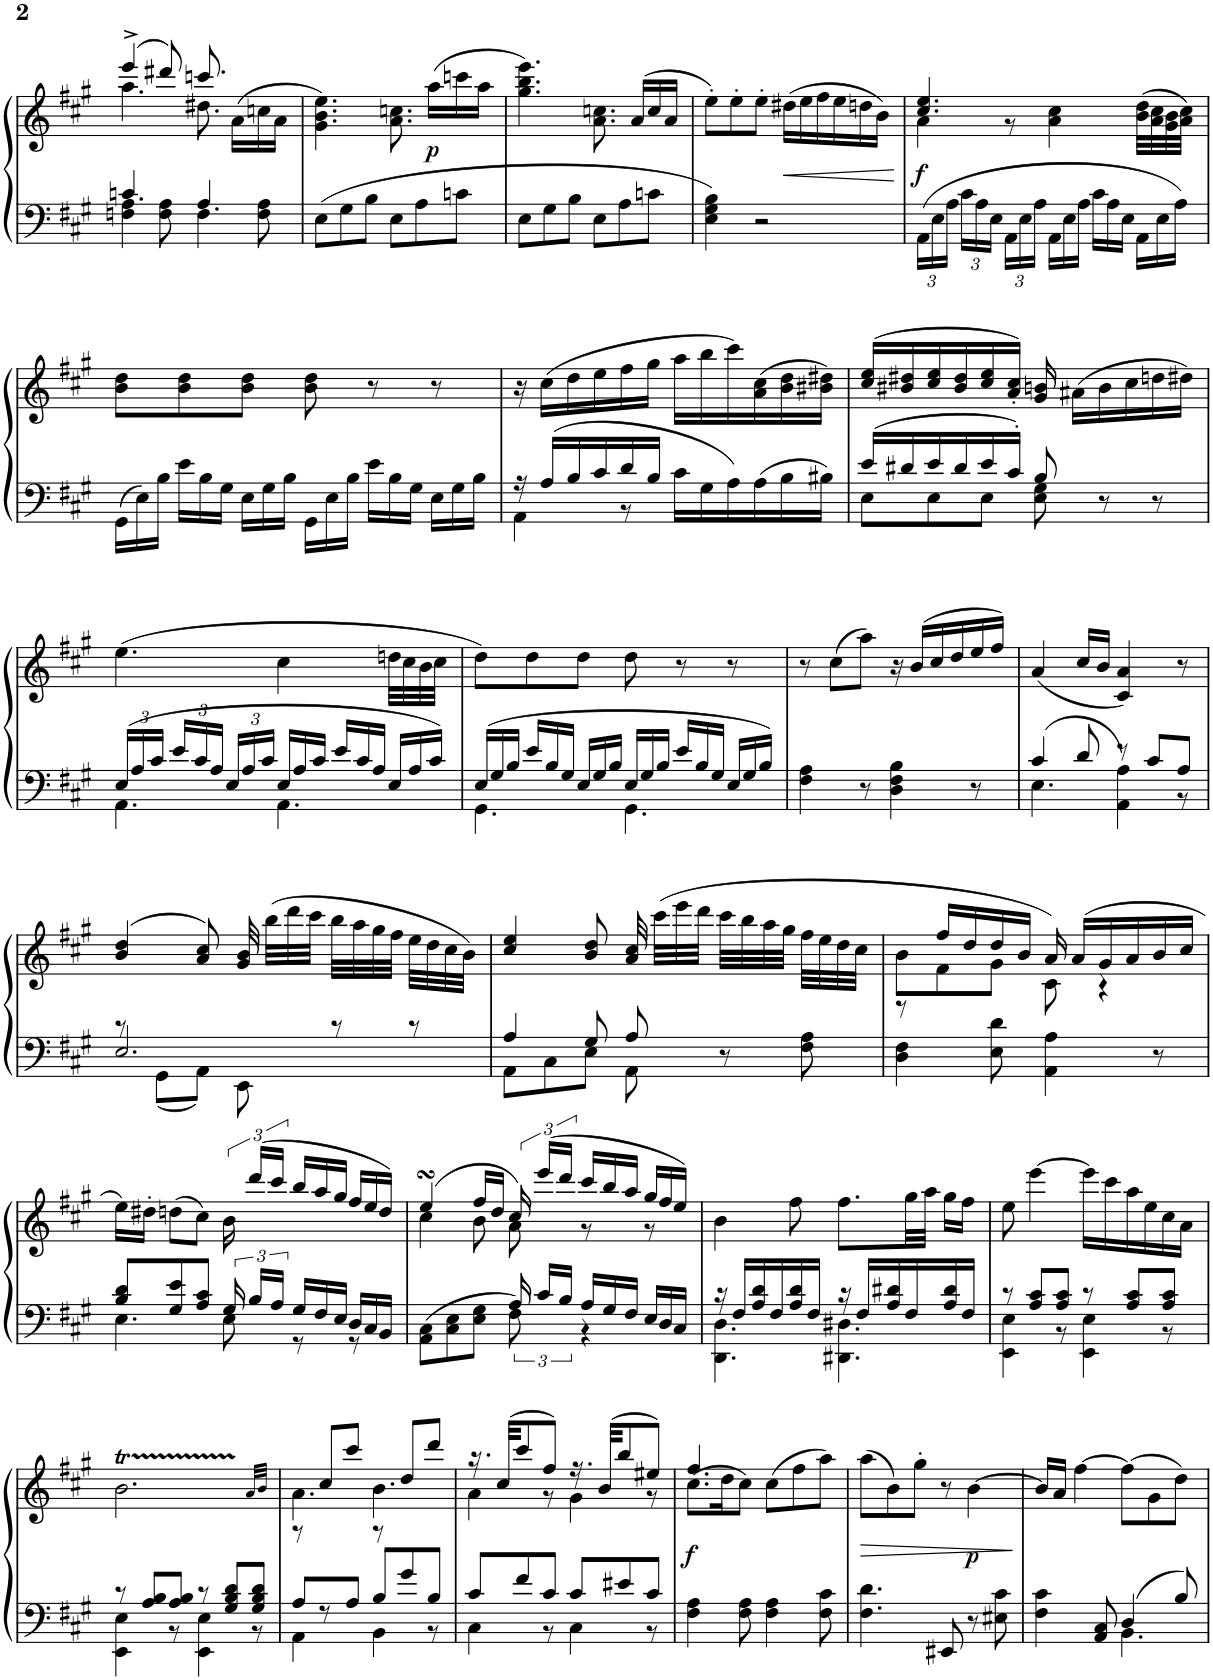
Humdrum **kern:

**kern	**kern	**dynam
*part1	*part1	*part1
*staff2	*staff1	*staff1/2
*I"Piano	*	*
*I'Pno	*	*
!!LO:PB:g=z
*clefF4	*clefG2	*
*k[f#c#g#]	*k[f#c#g#]	*
*M6/8	*M6/8	*
=31	=31	=31
*^	*^	*
4Fn\ 4A\	4.cn/	(>4eee^/	4.aa\	.
8F\ 8A\	.	8ddd#X/)	.	.
4F\	4.A/	8.cccn/	8.dd#X\	.
.	.	(>16a\LL	8.ryy	.
8F\ 8A\	.	16ccn\	.	.
.	.	16a\JJ	.	.
*v	*v	*	*	*
*	*v	*v	*
=32	=32	=32
8E\L	4.g#\ 4.b\ 4.ee\)	.
8G#\	.	.
8B\J	.	.
8E\L	8.a\ 8.ccn\	.
8A\	.	.
!	!	!LO:DY:b
.	(16aa\LL	p
8cn\J	16cccn\	.
.	16aa\JJ	.
=33	=33	=33
8E\L	4.gg#\ 4.bb\ 4.eee\)	.
8G#\	.	.
8B\J	.	.
8E\L	8.a\ 8.ccn\	.
8A\	.	.
.	(>16a/LL	.
8cn\J	16cc/	.
.	16a/JJ	.
=34	=34	=34
4E\ 4G#\ 4B\	8ee'\L)	.
.	8ee'\	.
2r	8ee'\J	.
!	!	!LO:HP:b
.	(16dd#X\LL	<
.	16ee\	.
.	16ff#\	.
.	16ee\	.
.	16ddn\	.
.	16b\JJ)	.
.	.	[
=35	=35	=35
*Xbrackettup	*	*
*	*^	*
!	!	!	!LO:DY:a=2
24AA\LL	4.cc#/ 4.ee/	4a\	f
24E\	.	.	.
24A\JJ	.	.	.
24c#\LL	.	.	.
24A\	.	.	.
24E\JJ	.	.	.
24AA\LL	.	8r	.
24E\	.	.	.
24A\JJ	.	.	.
24AA\LL	4a\ 4cc#\	4.ryy	.
24E\	.	.	.
24A\JJ	.	.	.
24c#\LL	.	.	.
24A\	.	.	.
24E\JJ	.	.	.
24AA\LL	(32b\ 32dd\LLL	.	.
.	32a\ 32cc#\	.	.
24E\	.	.	.
.	32g#\ 32b\	.	.
24A\JJ	.	.	.
.	32a\ 32cc#\JJJ)	.	.
*	*v	*v	*
!!LO:LB:g=z
=36	=36	=36
24GG#\LL	8b\ 8dd\L	.
24E\	.	.
24B\JJ	.	.
24e\LL	8b\ 8dd\	.
24B\	.	.
24G#\JJ	.	.
24E\LL	8b\ 8dd\J	.
24G#\	.	.
24B\JJ	.	.
24GG#\LL	8b\ 8dd\	.
24E\	.	.
24B\JJ	.	.
24e\LL	8r	.
24B\	.	.
24G#\JJ	.	.
24E\LL	8r	.
24G#\	.	.
24B\JJ	.	.
=37	=37	=37
*^	*	*
16r	4AA\	16r	.
16A/LL	.	(16cc#\LL	.
16B/	.	16dd\	.
16c#/	.	16ee\	.
16d/	8r	16ff#\	.
16B/JJ	.	16gg#\JJ	.
16c#\LL	4.ryy	16aa\LL	.
16G#\	.	16bb\	.
16A\	.	16ccc#\)	.
16A\	.	(16a\ 16cc#\	.
16B\	.	16b\ 16dd\	.
16B#X\JJ	.	16b#X\ 16dd#X\JJ)	.
=38	=38	=38	=38
16e/LL	8E\L	(>16cc#/ 16ee/LL	.
16d#X/	.	16b#X/ 16dd#X/	.
16e/	8E\	16cc#/ 16ee/	.
16d#/	.	16b#/ 16dd#/	.
16e/	8E\J	16cc#/ 16ee/	.
16c#'/JJ	.	16a/' 16cc#/'JJ)	.
8B/	8E\ 8G#\	16g#/ 16bn/	.
.	.	(16a#X\LL	.
8r	4ryy	16b\	.
.	.	16cc#\	.
8r	.	16ddn\	.
.	.	16dd#X\JJ)	.
!!LO:LB:g=z
=39	=39	=39	=39
24E/LL	4.AA\	(4.ee\	.
24A/	.	.	.
24c#/JJ	.	.	.
24e/LL	.	.	.
24c#/	.	.	.
24A/JJ	.	.	.
24E/LL	.	.	.
24A/	.	.	.
24c#/JJ	.	.	.
24E/LL	4.AA\	4cc#\	.
24A/	.	.	.
24c#/JJ	.	.	.
24e/LL	.	.	.
24c#/	.	.	.
24A/JJ	.	.	.
24E/LL	.	32ddn\LLL	.
.	.	32cc#\	.
24A/	.	.	.
.	.	32b\	.
24c#/JJ	.	.	.
.	.	32cc#\JJJ	.
=40	=40	=40	=40
24E/LL	4.GG#\	8dd\L)	.
24G#/	.	.	.
24B/JJ	.	.	.
24e/LL	.	8dd\	.
24B/	.	.	.
24G#/JJ	.	.	.
24E/LL	.	8dd\J	.
24G#/	.	.	.
24B/JJ	.	.	.
24E/LL	4.GG#\	8dd\	.
24G#/	.	.	.
24B/JJ	.	.	.
24e/LL	.	8r	.
24B/	.	.	.
24G#/JJ	.	.	.
24E/LL	.	8r	.
24G#/	.	.	.
24B/JJ	.	.	.
*v	*v	*	*
=41	=41	=41
4F#\ 4A\	8r	.
.	(8cc#\L	.
8r	8aa\J)	.
4D\ 4F#\ 4B\	16r	.
.	(>16b/LL	.
.	16cc#/	.
.	16dd/	.
8r	16ee/	.
.	16ff#/JJ)	.
=42	=42	=42
*^	*	*
4c#/	4.E\	(4a/	.
8d/	.	16cc#/LL	.
.	.	16b/JJ	.
8r	4AA\ 4A\	4c#/ 4a/)	.
8c#/L	.	.	.
8A/J	8r	8r	.
!!LO:LB:g=z
=43	=43	=43	=43
8r	2.E/	(>4b/ 4dd/	.
8GG#\L	.	.	.
8AA\J	.	8a/ 8cc#/)	.
8EE\	.	32g#/ 32b/	.
.	.	(32bb\LLL	.
.	.	32ddd\	.
.	.	32ccc#\JJJ	.
8r	.	32bb\LLL	.
.	.	32aa\	.
.	.	32gg#\	.
.	.	32ff#\JJJ	.
8r	.	32ee\LLL	.
.	.	32dd\	.
.	.	32cc#\	.
.	.	32b\JJJ)	.
=44	=44	=44	=44
4A/	8AA\L	4cc#/ 4ee/	.
.	8C#\	.	.
8G#/	8E\J	8b/ 8dd/	.
8A/	8AA\	32a/ 32cc#/	.
.	.	(32ccc#\LLL	.
.	.	32eee\	.
.	.	32ddd\JJJ	.
8r	4ryy	32ccc#\LLL	.
.	.	32bb\	.
.	.	32aa\	.
.	.	32gg#\JJJ	.
8F#\ 8A\	.	32ff#\LLL	.
.	.	32ee\	.
.	.	32dd\	.
.	.	32cc#\JJJ	.
*v	*v	*	*
=45	=45	=45
*	*^	*
4D\ 4F#\	8b\L	8r	.
.	8f#\	16ff#/LL	.
.	.	16dd/	.
8E\ 8d\	8g#\J	16dd/	.
.	.	16b/JJ	.
4AA\ 4A\	16a/)	8c#\	.
.	(>16a/LL	.	.
.	16g#/	4r	.
.	16a/	.	.
8r	16b/	.	.
.	16cc#/JJ	.	.
*	*v	*v	*
!!LO:LB:g=z
=46	=46	=46
*^	*	*
8B/ 8d/L	4.E\	16ee\LL)	.
.	.	16dd#X'\JJ	.
8G#/ 8e/	.	(8ddn\L	.
8A/ 8c#/J	.	8cc#\J)	.
*brackettup	*	*	*
24G#/	8E\	24b\	.
24B/LL	.	(>24ddd/LL	.
24A/JJ	.	24ccc#/JJ	.
*	*	*Xbrackettup	*
24G#/LL	8r	24bb/LL	.
24F#/	.	24aa/	.
24E/JJ	.	24gg#/JJ	.
24D/LL	8r	24ff#/LL	.
24C#/	.	24ee/	.
24BB/JJ	.	24dd/JJ)	.
=47	=47	=47	=47
*	*	*^	*
8AA\ 8C#\L	4.ryy	(4eesSSS/	4cc#\	.
8C#\ 8E\	.	.	.	.
8E\ 8G#\J	.	16ff#/LL	8b\	.
.	.	16dd/JJ	.	.
*	*	*brackettup	*	*
24A/	8F#\	24cc#/)	8a\	.
24c#/LL	.	(24eee/LL	.	.
24B/JJ	.	24ddd/JJ	.	.
*	*	*Xbrackettup	*	*
24A/LL	4r	24ccc#/LL	8r	.
24G#/	.	24bb/	.	.
24F#/JJ	.	24aa/JJ	.	.
24E/LL	.	24gg#/LL	8r	.
24D/	.	24ff#/	.	.
24C#/JJ	.	24ee/JJ)	.	.
*	*	*v	*v	*
=48	=48	=48	=48
16r	4.DD\ 4.D\	4b\	.
16F#/LL	.	.	.
16A/ 16d/	.	.	.
16F#/	.	.	.
16A/ 16d/	.	8ff#\	.
16F#/JJ	.	.	.
16r	4.DD#X\ 4.D#X\	8.ff#\L	.
16F#/LL	.	.	.
16A/ 16d#X/	.	.	.
16F#/	.	32gg#\LL	.
.	.	32aa\JJJ	.
16A/ 16d#/	.	16gg#\LL	.
16F#/JJ	.	16ff#\JJ	.
=49	=49	=49	=49
8r	4EE\ 4E\	8ee\	.
8A/ 8c#/L	.	[4eee\	.
8A/ 8c#/J	8r	.	.
8r	4EE\ 4E\	16eee\LL]	.
.	.	16ccc#\	.
8A/ 8c#/L	.	16aa\	.
.	.	16ee\	.
8A/ 8c#/J	8r	16cc#\	.
.	.	16a\JJ	.
!!LO:LB:g=z
=50	=50	=50	=50
8r	4EE\ 4E\	2.bT\	.
8A/ 8B/L	.	.	.
8A/ 8B/J	8r	.	.
8r	4EE\ 4E\	.	.
8G#/ 8B/ 8d/L	.	.	.
8G#/ 8B/ 8d/J	8r	.	.
.	.	32qa/LLL	.
.	.	32qb/JJJ	.
=51	=51	=51	=51
*	*	*^	*
8A/L	4AA\	4.a\	8r	.
8r	.	.	8cc#/L	.
8A/J	8ryy	.	8ccc#/J	.
8B/L	4BB\	4.b\	8r	.
8g#/	.	.	8dd/L	.
8B/J	8r	.	8ddd/J	.
=52	=52	=52	=52	=52
8c#/L	4C#\	16.r	4a\	.
.	.	(32cc#/KKL	.	.
8f#/	.	8ccc#/	.	.
8c#/J	8r	8ff#/J)	8r	.
8c#/L	4C#\	16.r	4g#\	.
.	.	(32b/KKL	.	.
8e#X/	.	8bb/	.	.
8c#/J	8r	8ee#X/J)	8r	.
=53	=53	=53	=53	=53
!	!	!	!	!LO:DY:b
*v	*v	*	*	*
4F#\ 4A\	(8.cc#\L	4.ff#/	f
.	16dd\K	.	.
8F#\ 8A\	8cc#\J)	.	.
4F#\ 4A\	(>8cc#\L	4.ryy	.
.	8ff#\	.	.
8F#\ 8c#\	8aa\J)	.	.
*	*v	*v	*
=54	=54	=54
!	!	!LO:HP:b
4.F#\ 4.d\	(>8aa\L	>
.	8b\)	.
.	8gg#'>\J	.
8EE#X/	8r	.
!	!	!LO:DY:b
8r	[4b\	p
8E#X\ 8c#\	.	.
.	.	]
=55	=55	=55
*^	*	*
4F#\ 4c#\	4.ryy	16b/LL]	.
.	.	16a/JJ	.
.	.	[4ff#\	.
8AA/ 8C#/	.	.	.
4D/	4.BB\	(8ff#\L]	.
.	.	8g#\	.
8B/	.	8dd\J)	.
*v	*v	*	*
=	=	=
*-	*-	*-
